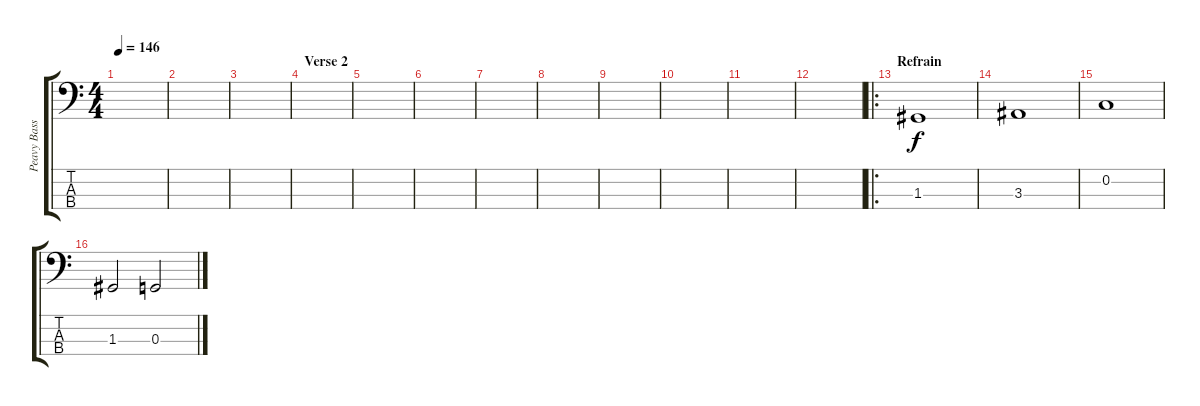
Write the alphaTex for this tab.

\track ("Peavy Bass" "Peavy Bass") {instrument electricbasspick}
\staff {score tabs}
\tuning (F2 C2 G1 C1) {hide}
\ts (4 4)
\tempo 146
\clef f4
\ks c
|
|
|
\section ("" "Verse 2")
|
|
|
|
|
|
|
|
|
\ro
\section ("" "Refrain")
1.3.1 |
3.3.1 |
0.2.1 |
1.3.2 0.3.2
